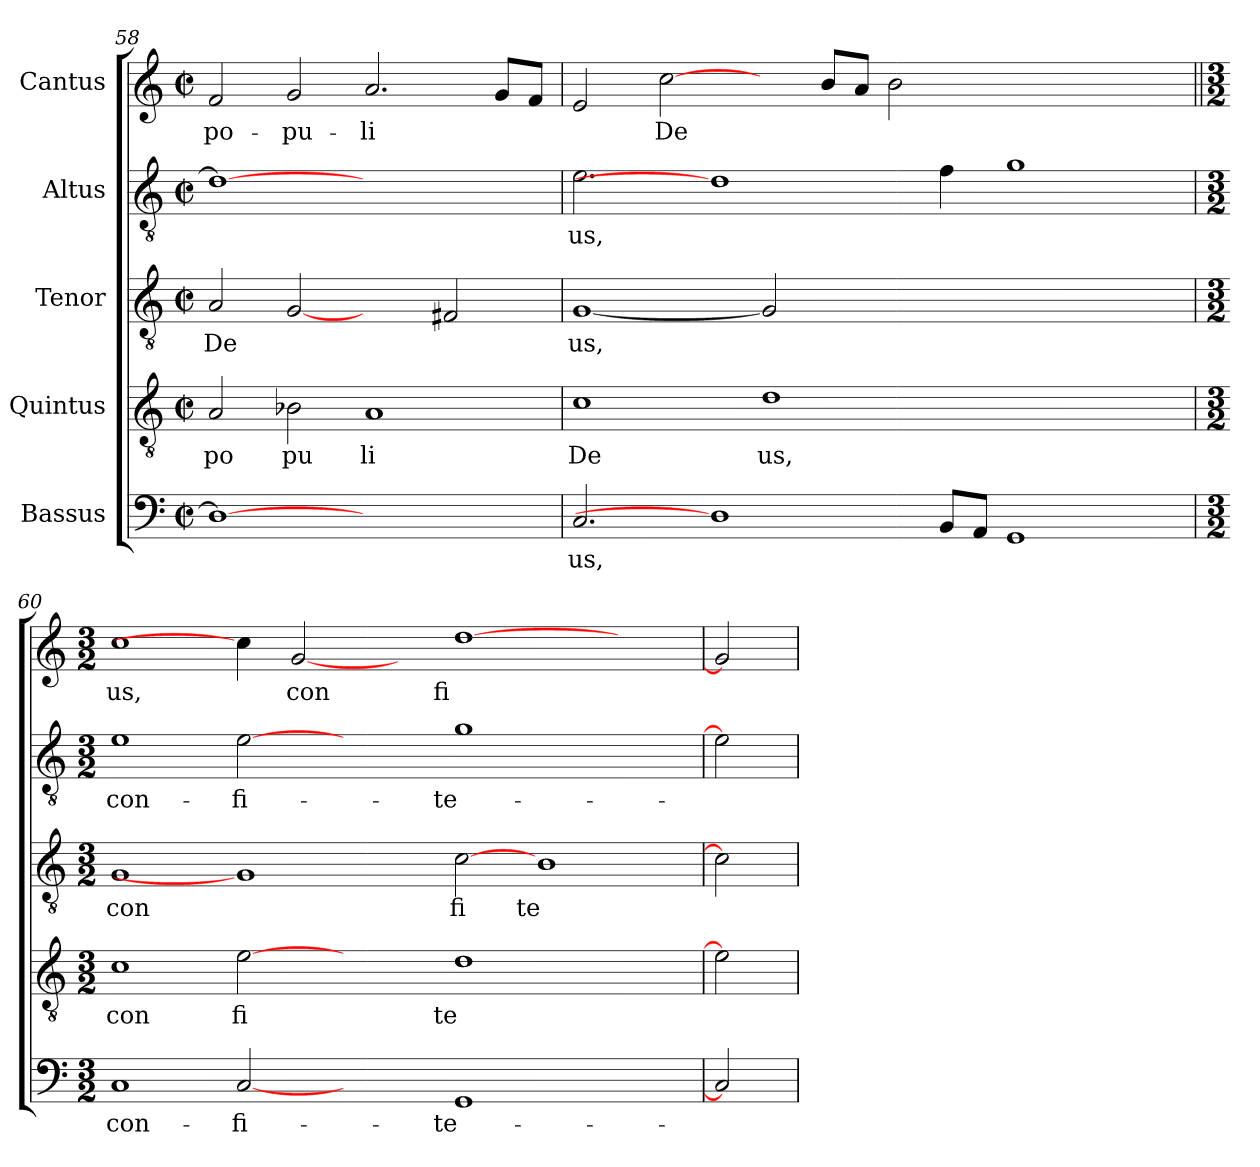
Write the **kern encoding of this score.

**kern	**text	**kern	**text	**kern	**text	**kern	**text	**kern	**text
*part5	*part5	*part4	*part4	*part3	*part3	*part2	*part2	*part1	*part1
*staff5	*staff5	*staff4	*staff4	*staff3	*staff3	*staff2	*staff2	*staff1	*staff1
*I"Bassus	*	*I"Quintus	*	*I"Tenor	*	*I"Altus	*	*I"Cantus	*
*clefF4	*	*clefGv2	*	*clefGv2	*	*clefGv2	*	*clefG2	*
*M2/2	*	*M2/2	*	*M2/2	*	*M2/2	*	*M2/2	*
*met(c|)	*	*met(c|)	*	*met(c|)	*	*met(c|)	*	*met(c|)	*
=58	=58	=58	=58	=58	=58	=58	=58	=58	=58
!	!	!	!LO:LY:b:cj	!	!LO:LY:b	!	!	!	!LO:LY:b:cj
1D_	.	2A/	po	2A/	De	1d_	.	2f/	po-
!	!	!	!LO:LY:b:cj	!	!	!	!	!	!LO:LY:b:cj
.	.	2B-X\	pu	[2G	.	.	.	2g/	-pu-
!	!	!	!LO:LY:b:cj	!	!	!	!	!	!LO:LY:b:cj
1ryy	.	1A	li	2ryy	.	1ryy	.	2.a/	-li
.	.	.	.	2F#X/	.	.	.	.	.
.	.	.	.	.	.	.	.	8g/L	.
.	.	.	.	.	.	.	.	8f/J	.
!!LO:PB:g=z
=59	=59	=59	=59	=59	=59	=59	=59	=59	=59
!	!LO:LY:b	!	!LO:LY:b:cj	!	!LO:LY:b:cj	!	!LO:LY:b	!	!
*	*	*	*	*	*	*^	*	*	*
2.C/	us,	1c	De	[1G	us,	2.e\	64ryy	us,	2e/	.
.	.	.	.	.	.	.	1ryy	.	.	.
!	!	!	!	!	!	!	!	!	!	!LO:LY:b
.	.	.	.	.	.	.	.	.	[2cc\	De
1D]	.	.	.	.	.	1d]	.	.	.	.
!	!	!	!LO:LY:b:cj	!	!	!	!	!	!	!
.	.	1d	us,	2G]	.	.	.	.	4ryy	.
.	.	.	.	.	.	.	1ryy	.	.	.
.	.	.	.	.	.	.	.	.	8b/L	.
.	.	.	.	.	.	.	.	.	8a/J	.
.	.	.	.	1.ryy	.	.	.	.	2b\	.
8BB/L	.	.	.	.	.	4f\	.	.	.	.
8AA/J	.	.	.	.	.	.	.	.	.	.
1GG	.	1ryy	.	.	.	1g	.	.	1ryy	.
.	.	.	.	.	.	.	2ryy	.	.	.
.	.	.	.	.	.	.	4ryy	.	.	.
.	.	.	.	.	.	.	8...ryy	.	.	.
*	*	*	*	*	*	*v	*v	*	*	*
=60	=60||	=60	=60||	=60	=60||	=60	=60||	=60||	=60||
*M3/2	*	*M3/2	*	*M3/2	*	*M3/2	*	*M3/2	*
*	*	*	*	*	*	*^	*	*	*
!	!LO:LY:b:cj	!	!LO:LY:b:cj	!	!LO:LY:b:cj	!	!	!LO:LY:b:cj	!	!LO:LY:b:cj
*	*	*	*	*	*	*v	*v	*	*	*
1C	con-	1c	con	1G	con	1e	con-	1cc	us,
!	!LO:LY:b:cj	!	!LO:LY:b:cj	!	!	!	!LO:LY:b:cj	!	!
[2C	-fi-	[2e	fi	1G]	.	[2e	-fi-	4cc\]	.
!	!	!	!	!	!	!	!	!	!LO:LY:b:cj
.	.	.	.	.	.	.	.	[2g	con
2ryy	.	2ryy	.	.	.	2ryy	.	.	.
.	.	.	.	.	.	.	.	4ryy	.
!	!LO:LY:b:cj	!	!LO:LY:b:cj	!	!LO:LY:b:cj	!	!LO:LY:b:cj	!	!LO:LY:b:cj
1GG	-te-	1d	te	[2c	fi	1g	-te-	[>1dd	fi
!	!	!	!	!	!LO:LY:b:cj	!	!	!	!
.	.	.	.	1B	te	.	.	.	.
2ryy	.	2ryy	.	.	.	2ryy	.	2ryy	.
=61	=61	=61	=61	=61	=61	=61	=61	=61	=61
2C]	.	2e]	.	2c]	.	2e]	.	2g]	.
=	=	=	=	=	=	=	=	=	=
*-	*-	*-	*-	*-	*-	*-	*-	*-	*-
